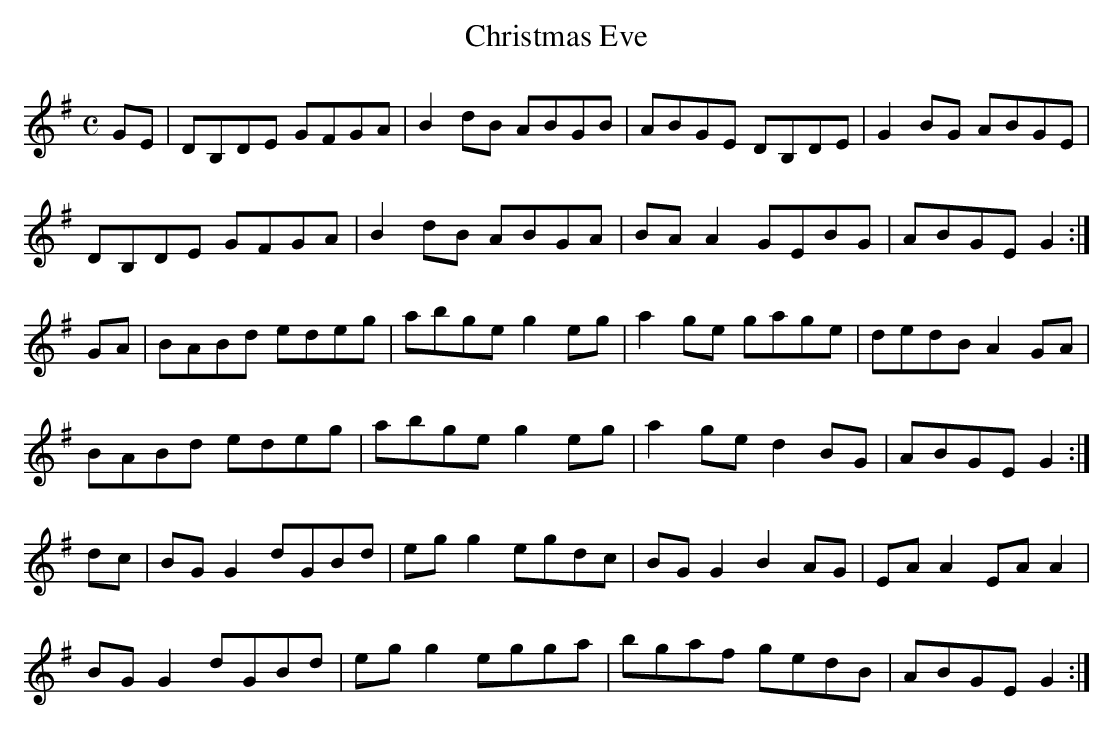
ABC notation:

X:1
T:Christmas Eve
M:C
L:1/8
K:G Major
GE|DB,DE GFGA|B2dB ABGB|ABGE DB,DE|G2BG ABGE|!
DB,DE GFGA|B2dB ABGA|BAA2 GEBG|ABGE G2:|!
GA|BABd edeg|abge g2eg|a2ge gage|dedB A2GA|!
BABd edeg|abge g2eg|a2ge d2BG|ABGE G2:|!
dc|BGG2 dGBd|egg2 egdc|BGG2 B2AG|EAA2 EAA2|!
BGG2 dGBd|egg2 egga|bgaf gedB|ABGE G2:|!
